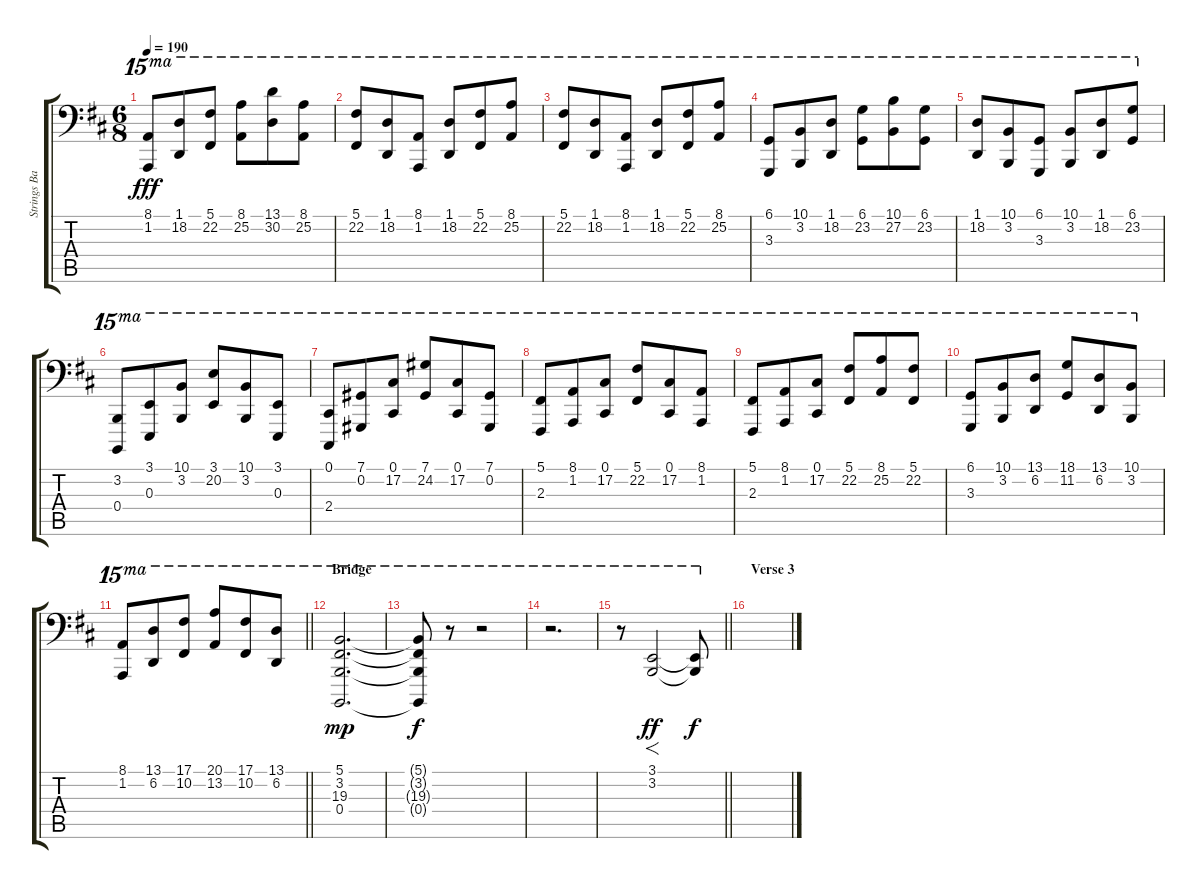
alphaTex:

\track ("Strings Back" "Strings Ba") {instrument stringensemble2}
\staff {score tabs}
\tuning (Db4 Ab3 E3 B2 Gb2 A1) {hide}
\ts (6 8)
\tempo 190
\clef f4
\ks bminor
(8.1 1.2).8{ot 15ma dy fff} (1.1 18.2).8{ot 15ma} (5.1 22.2).8{ot 15ma} (8.1 25.2).8{ot 15ma} (13.1 30.2).8{ot 15ma} (8.1 25.2).8{ot 15ma} |
(5.1 22.2).8{ot 15ma} (1.1 18.2).8{ot 15ma} (8.1 1.2).8{ot 15ma} (1.1 18.2).8{ot 15ma} (5.1 22.2).8{ot 15ma} (8.1 25.2).8{ot 15ma} |
(5.1 22.2).8{ot 15ma} (1.1 18.2).8{ot 15ma} (8.1 1.2).8{ot 15ma} (1.1 18.2).8{ot 15ma} (5.1 22.2).8{ot 15ma} (8.1 25.2).8{ot 15ma} |
(6.1 3.3).8{ot 15ma} (10.1 3.2).8{ot 15ma} (1.1 18.2).8{ot 15ma} (6.1 23.2).8{ot 15ma} (10.1 27.2).8{ot 15ma} (6.1 23.2).8{ot 15ma} |
(1.1 18.2).8{ot 15ma} (10.1 3.2).8{ot 15ma} (6.1 3.3).8{ot 15ma} (10.1 3.2).8{ot 15ma} (1.1 18.2).8{ot 15ma} (6.1 23.2).8{ot 15ma} |
(3.2 0.4).8{ot 15ma} (3.1 0.3).8{ot 15ma} (10.1 3.2).8{ot 15ma} (3.1 20.2).8{ot 15ma} (10.1 3.2).8{ot 15ma} (3.1 0.3).8{ot 15ma} |
(0.1 2.4).8{ot 15ma} (7.1 0.2).8{ot 15ma} (0.1 17.2).8{ot 15ma} (7.1 24.2).8{ot 15ma} (0.1 17.2).8{ot 15ma} (7.1 0.2).8{ot 15ma} |
(5.1 2.3).8{ot 15ma} (8.1 1.2).8{ot 15ma} (0.1 17.2).8{ot 15ma} (5.1 22.2).8{ot 15ma} (0.1 17.2).8{ot 15ma} (8.1 1.2).8{ot 15ma} |
(5.1 2.3).8{ot 15ma} (8.1 1.2).8{ot 15ma} (0.1 17.2).8{ot 15ma} (5.1 22.2).8{ot 15ma} (8.1 25.2).8{ot 15ma} (5.1 22.2).8{ot 15ma} |
(6.1 3.3).8{ot 15ma} (10.1 3.2).8{ot 15ma} (13.1 6.2).8{ot 15ma} (18.1 11.2).8{ot 15ma} (13.1 6.2).8{ot 15ma} (10.1 3.2).8{ot 15ma} |
\barLineRight lightlight
(8.1 1.2).8{ot 15ma} (13.1 6.2).8{ot 15ma} (17.1 10.2).8{ot 15ma} (20.1 13.2).8{ot 15ma} (17.1 10.2).8{ot 15ma} (13.1 6.2).8{ot 15ma} |
\section ("" "Bridge")
(5.1 3.2 19.3 0.4).2{d ot 15ma dy mp} |
(5.1{t} 3.2{t} 19.3{t} 0.4{t}).8{ot 15ma dy f} r.8{ot 15ma} r.2{ot 15ma} |
r.2{d ot 15ma} |
\barLineRight lightlight
r.8{ot 15ma} (3.1 3.2).2{f ot 15ma dy ff} (3.1{t} 3.2{t}).8{ot 15ma dy f} |
\section ("" "Verse 3")
